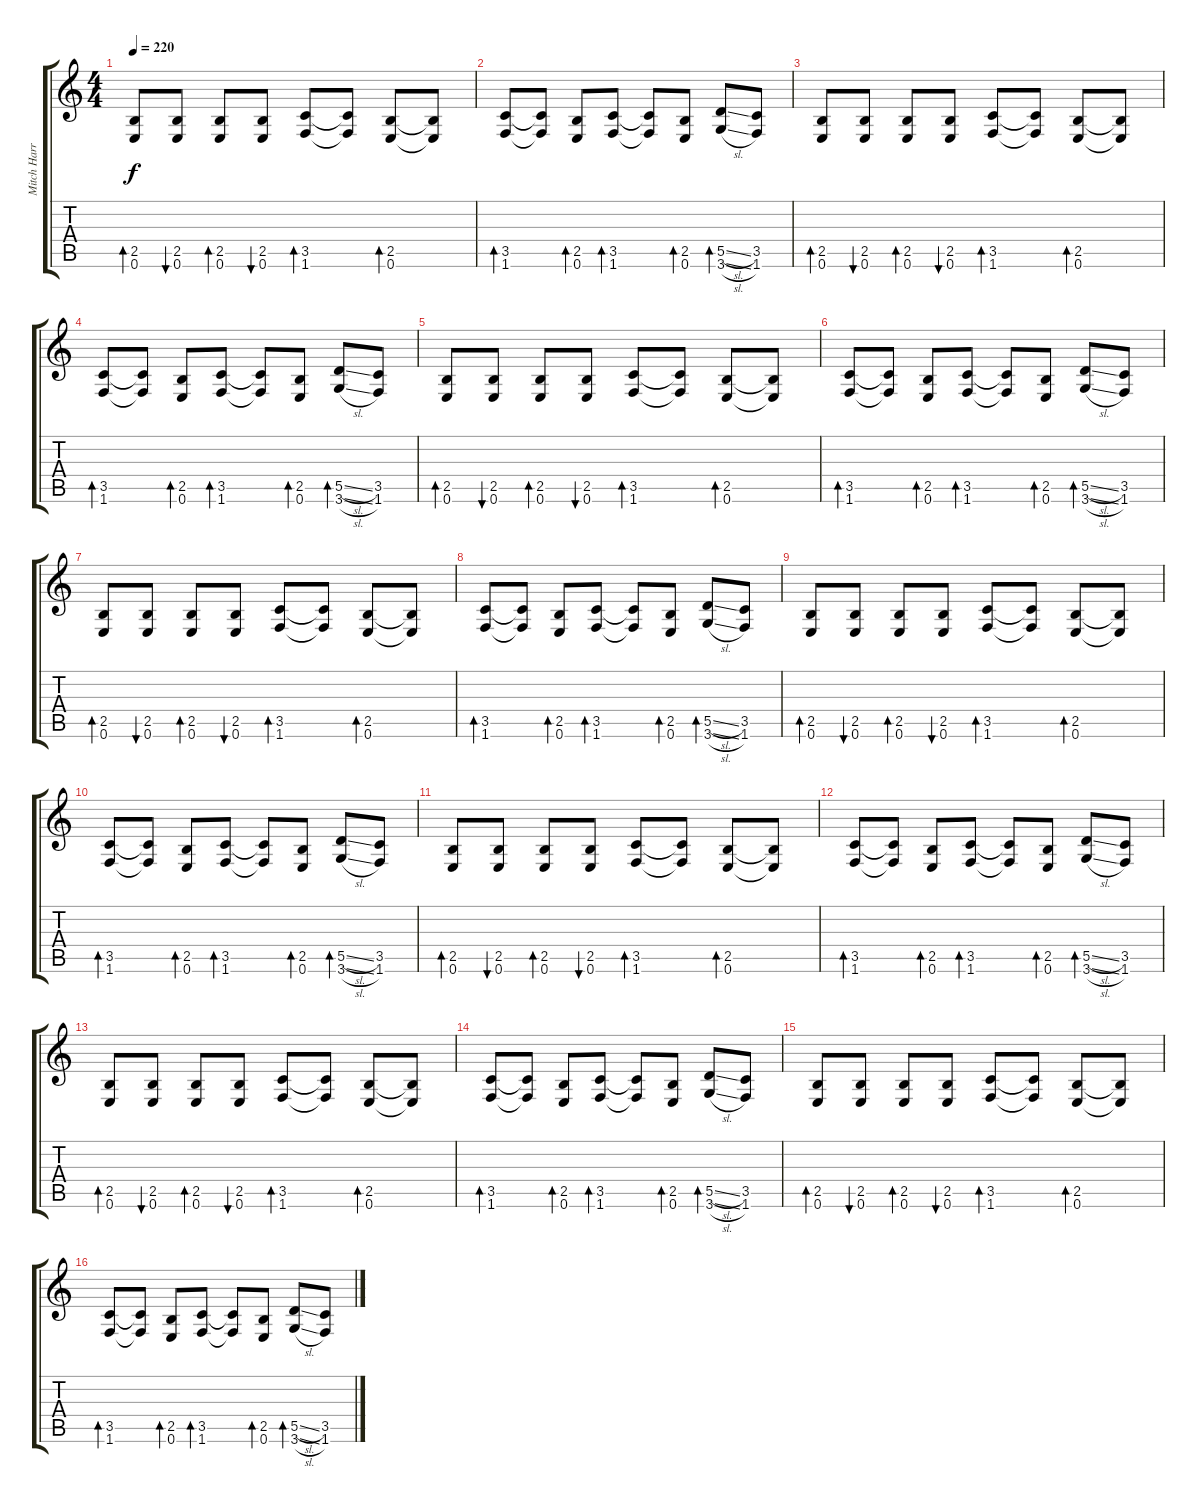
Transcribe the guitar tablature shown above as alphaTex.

\track ("Mitch Harris" "Mitch Harr") {instrument distortionguitar}
\staff {score tabs}
\tuning (E4 B3 G3 D3 A2 E2) {hide}
\ts (4 4)
\tempo 220
\clef g2
\ks c
(2.5 0.6).8{bd 240 dy f} (2.5 0.6).8{bu 240} (2.5 0.6).8{bd 240} (2.5 0.6).8{bu 240} (3.5 1.6).8{bd 240} (3.5{t} 1.6{t}).8 (2.5 0.6).8{bd 240} (2.5{t} 0.6{t}).8 |
(3.5 1.6).8{bd 240} (3.5{t} 1.6{t}).8 (2.5 0.6).8{bd 240} (3.5 1.6).8{bd 240} (3.5{t} 1.6{t}).8 (2.5 0.6).8{bd 240} (5.5{sl} 3.6{sl}).8{bd 240} (3.5 1.6).8 |
(2.5 0.6).8{bd 240} (2.5 0.6).8{bu 240} (2.5 0.6).8{bd 240} (2.5 0.6).8{bu 240} (3.5 1.6).8{bd 240} (3.5{t} 1.6{t}).8 (2.5 0.6).8{bd 240} (2.5{t} 0.6{t}).8 |
(3.5 1.6).8{bd 240} (3.5{t} 1.6{t}).8 (2.5 0.6).8{bd 240} (3.5 1.6).8{bd 240} (3.5{t} 1.6{t}).8 (2.5 0.6).8{bd 240} (5.5{sl} 3.6{sl}).8{bd 240} (3.5 1.6).8 |
(2.5 0.6).8{bd 240} (2.5 0.6).8{bu 240} (2.5 0.6).8{bd 240} (2.5 0.6).8{bu 240} (3.5 1.6).8{bd 240} (3.5{t} 1.6{t}).8 (2.5 0.6).8{bd 240} (2.5{t} 0.6{t}).8 |
(3.5 1.6).8{bd 240} (3.5{t} 1.6{t}).8 (2.5 0.6).8{bd 240} (3.5 1.6).8{bd 240} (3.5{t} 1.6{t}).8 (2.5 0.6).8{bd 240} (5.5{sl} 3.6{sl}).8{bd 240} (3.5 1.6).8 |
(2.5 0.6).8{bd 240} (2.5 0.6).8{bu 240} (2.5 0.6).8{bd 240} (2.5 0.6).8{bu 240} (3.5 1.6).8{bd 240} (3.5{t} 1.6{t}).8 (2.5 0.6).8{bd 240} (2.5{t} 0.6{t}).8 |
(3.5 1.6).8{bd 240} (3.5{t} 1.6{t}).8 (2.5 0.6).8{bd 240} (3.5 1.6).8{bd 240} (3.5{t} 1.6{t}).8 (2.5 0.6).8{bd 240} (5.5{sl} 3.6{sl}).8{bd 240} (3.5 1.6).8 |
(2.5 0.6).8{bd 240} (2.5 0.6).8{bu 240} (2.5 0.6).8{bd 240} (2.5 0.6).8{bu 240} (3.5 1.6).8{bd 240} (3.5{t} 1.6{t}).8 (2.5 0.6).8{bd 240} (2.5{t} 0.6{t}).8 |
(3.5 1.6).8{bd 240} (3.5{t} 1.6{t}).8 (2.5 0.6).8{bd 240} (3.5 1.6).8{bd 240} (3.5{t} 1.6{t}).8 (2.5 0.6).8{bd 240} (5.5{sl} 3.6{sl}).8{bd 240} (3.5 1.6).8 |
(2.5 0.6).8{bd 240} (2.5 0.6).8{bu 240} (2.5 0.6).8{bd 240} (2.5 0.6).8{bu 240} (3.5 1.6).8{bd 240} (3.5{t} 1.6{t}).8 (2.5 0.6).8{bd 240} (2.5{t} 0.6{t}).8 |
(3.5 1.6).8{bd 240} (3.5{t} 1.6{t}).8 (2.5 0.6).8{bd 240} (3.5 1.6).8{bd 240} (3.5{t} 1.6{t}).8 (2.5 0.6).8{bd 240} (5.5{sl} 3.6{sl}).8{bd 240} (3.5 1.6).8 |
(2.5 0.6).8{bd 240} (2.5 0.6).8{bu 240} (2.5 0.6).8{bd 240} (2.5 0.6).8{bu 240} (3.5 1.6).8{bd 240} (3.5{t} 1.6{t}).8 (2.5 0.6).8{bd 240} (2.5{t} 0.6{t}).8 |
(3.5 1.6).8{bd 240} (3.5{t} 1.6{t}).8 (2.5 0.6).8{bd 240} (3.5 1.6).8{bd 240} (3.5{t} 1.6{t}).8 (2.5 0.6).8{bd 240} (5.5{sl} 3.6{sl}).8{bd 240} (3.5 1.6).8 |
(2.5 0.6).8{bd 240} (2.5 0.6).8{bu 240} (2.5 0.6).8{bd 240} (2.5 0.6).8{bu 240} (3.5 1.6).8{bd 240} (3.5{t} 1.6{t}).8 (2.5 0.6).8{bd 240} (2.5{t} 0.6{t}).8 |
(3.5 1.6).8{bd 240} (3.5{t} 1.6{t}).8 (2.5 0.6).8{bd 240} (3.5 1.6).8{bd 240} (3.5{t} 1.6{t}).8 (2.5 0.6).8{bd 240} (5.5{sl} 3.6{sl}).8{bd 240} (3.5 1.6).8
